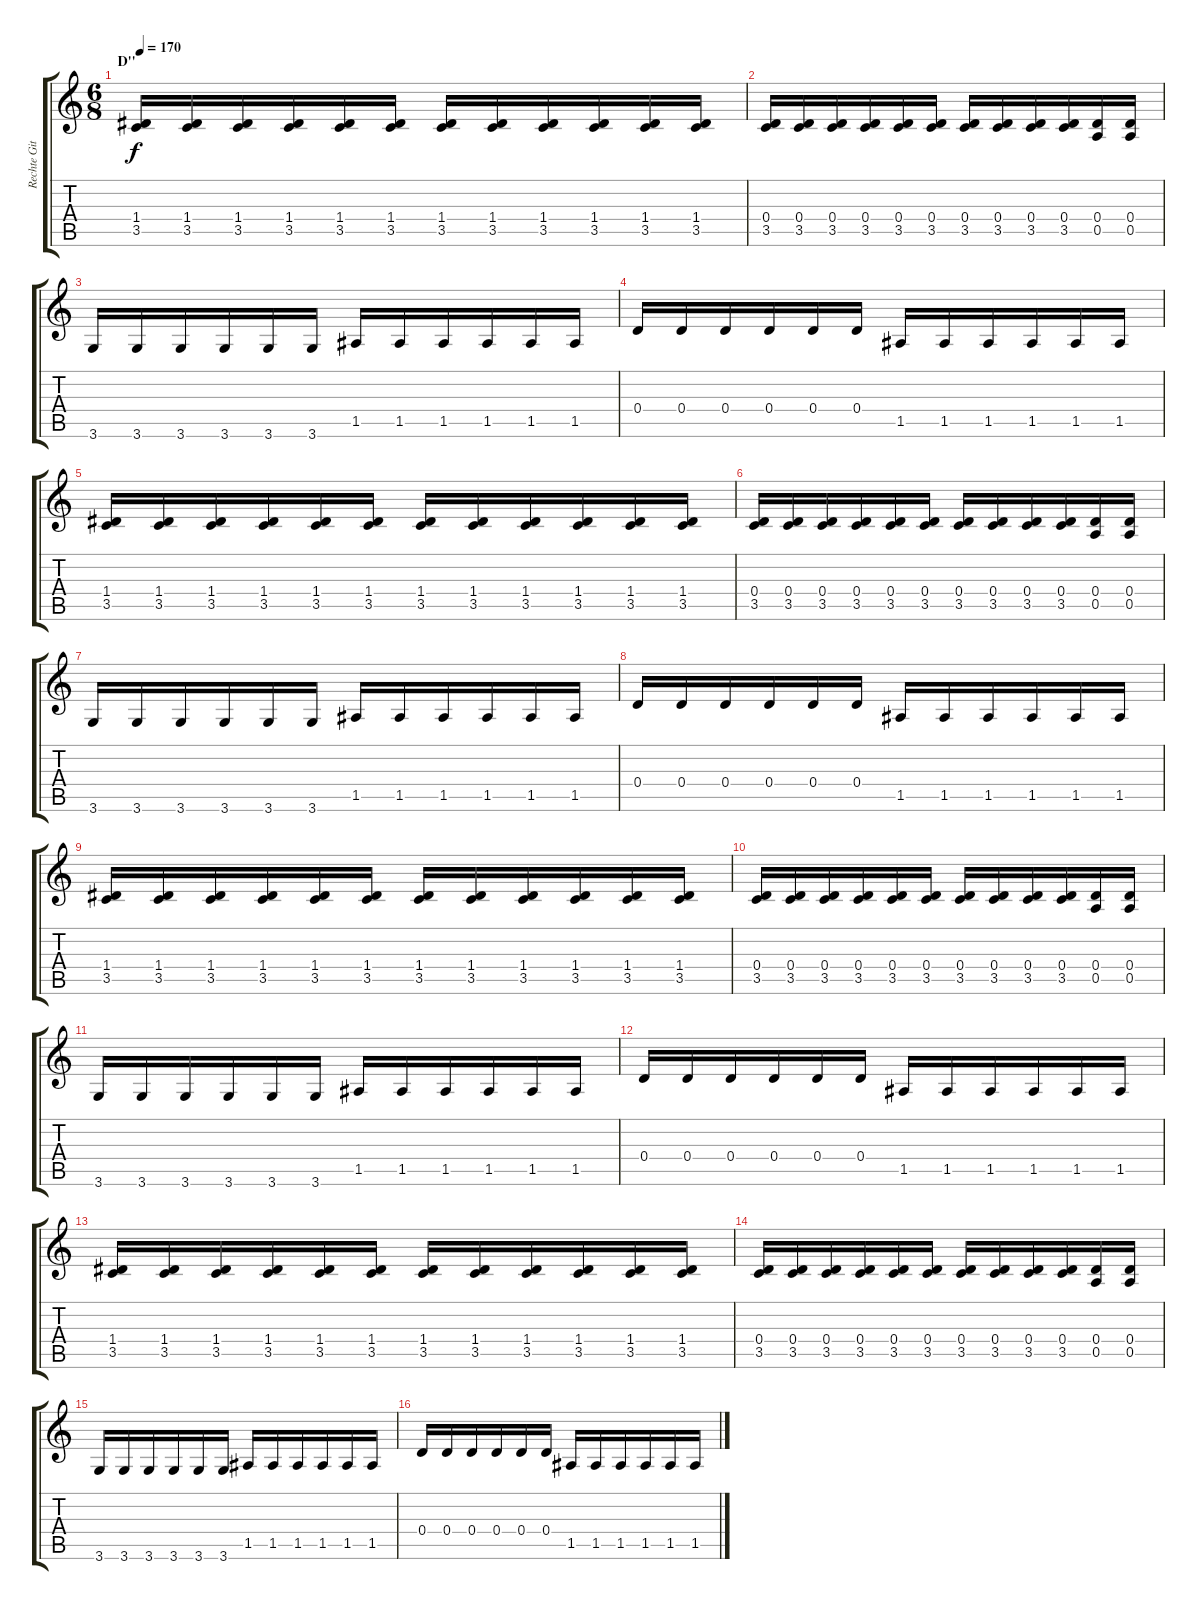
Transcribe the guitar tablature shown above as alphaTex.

\track ("Rechte Gitarre" "Rechte Git") {instrument distortionguitar}
\staff {score tabs}
\tuning (E4 B3 G3 D3 A2 E2) {hide}
\ts (6 8)
\section ("" "D''")
\tempo 170
\clef g2
\ks c
(1.4 3.5).16{dy f} (1.4 3.5).16 (1.4 3.5).16 (1.4 3.5).16 (1.4 3.5).16 (1.4 3.5).16 (1.4 3.5).16 (1.4 3.5).16 (1.4 3.5).16 (1.4 3.5).16 (1.4 3.5).16 (1.4 3.5).16 |
(0.4 3.5).16 (0.4 3.5).16 (0.4 3.5).16 (0.4 3.5).16 (0.4 3.5).16 (0.4 3.5).16 (0.4 3.5).16 (0.4 3.5).16 (0.4 3.5).16 (0.4 3.5).16 (0.4 0.5).16 (0.4 0.5).16 |
3.6.16 3.6.16 3.6.16 3.6.16 3.6.16 3.6.16 1.5.16 1.5.16 1.5.16 1.5.16 1.5.16 1.5.16 |
0.4.16 0.4.16 0.4.16 0.4.16 0.4.16 0.4.16 1.5.16 1.5.16 1.5.16 1.5.16 1.5.16 1.5.16 |
(1.4 3.5).16 (1.4 3.5).16 (1.4 3.5).16 (1.4 3.5).16 (1.4 3.5).16 (1.4 3.5).16 (1.4 3.5).16 (1.4 3.5).16 (1.4 3.5).16 (1.4 3.5).16 (1.4 3.5).16 (1.4 3.5).16 |
(0.4 3.5).16 (0.4 3.5).16 (0.4 3.5).16 (0.4 3.5).16 (0.4 3.5).16 (0.4 3.5).16 (0.4 3.5).16 (0.4 3.5).16 (0.4 3.5).16 (0.4 3.5).16 (0.4 0.5).16 (0.4 0.5).16 |
3.6.16 3.6.16 3.6.16 3.6.16 3.6.16 3.6.16 1.5.16 1.5.16 1.5.16 1.5.16 1.5.16 1.5.16 |
0.4.16 0.4.16 0.4.16 0.4.16 0.4.16 0.4.16 1.5.16 1.5.16 1.5.16 1.5.16 1.5.16 1.5.16 |
(1.4 3.5).16 (1.4 3.5).16 (1.4 3.5).16 (1.4 3.5).16 (1.4 3.5).16 (1.4 3.5).16 (1.4 3.5).16 (1.4 3.5).16 (1.4 3.5).16 (1.4 3.5).16 (1.4 3.5).16 (1.4 3.5).16 |
(0.4 3.5).16 (0.4 3.5).16 (0.4 3.5).16 (0.4 3.5).16 (0.4 3.5).16 (0.4 3.5).16 (0.4 3.5).16 (0.4 3.5).16 (0.4 3.5).16 (0.4 3.5).16 (0.4 0.5).16 (0.4 0.5).16 |
3.6.16 3.6.16 3.6.16 3.6.16 3.6.16 3.6.16 1.5.16 1.5.16 1.5.16 1.5.16 1.5.16 1.5.16 |
0.4.16 0.4.16 0.4.16 0.4.16 0.4.16 0.4.16 1.5.16 1.5.16 1.5.16 1.5.16 1.5.16 1.5.16 |
(1.4 3.5).16 (1.4 3.5).16 (1.4 3.5).16 (1.4 3.5).16 (1.4 3.5).16 (1.4 3.5).16 (1.4 3.5).16 (1.4 3.5).16 (1.4 3.5).16 (1.4 3.5).16 (1.4 3.5).16 (1.4 3.5).16 |
(0.4 3.5).16 (0.4 3.5).16 (0.4 3.5).16 (0.4 3.5).16 (0.4 3.5).16 (0.4 3.5).16 (0.4 3.5).16 (0.4 3.5).16 (0.4 3.5).16 (0.4 3.5).16 (0.4 0.5).16 (0.4 0.5).16 |
3.6.16 3.6.16 3.6.16 3.6.16 3.6.16 3.6.16 1.5.16 1.5.16 1.5.16 1.5.16 1.5.16 1.5.16 |
0.4.16 0.4.16 0.4.16 0.4.16 0.4.16 0.4.16 1.5.16 1.5.16 1.5.16 1.5.16 1.5.16 1.5.16
